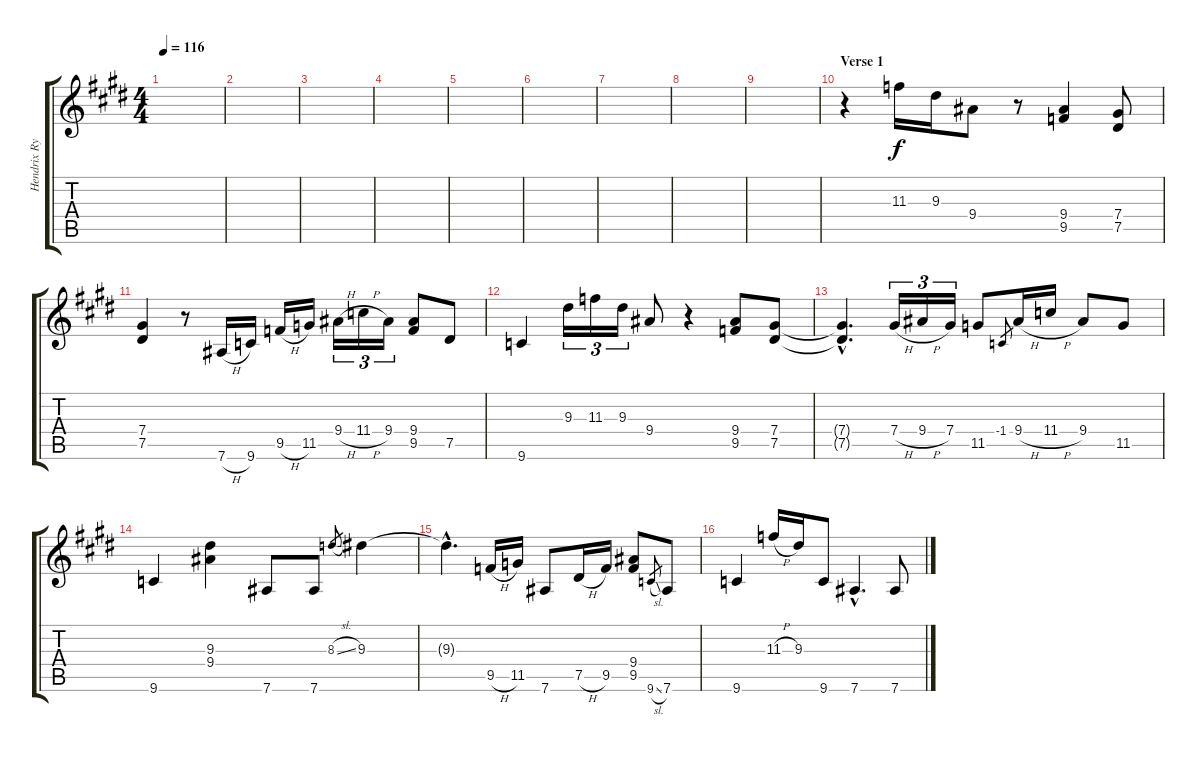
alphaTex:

\track ("Hendrix Rythm" "Hendrix Ry") {instrument electricguitarjazz}
\staff {score tabs}
\tuning (Eb4 Bb3 Gb3 Db3 Ab2 Eb2) {hide}
\ts (4 4)
\tempo 116
\clef g2
\ks c#minor
|
|
|
|
|
|
|
|
|
\section ("" "Verse 1")
r.4 11.3.16 9.3.16 9.4.8 r.8 (9.4 9.5).4 (7.4 7.5).8 |
(7.4 7.5).4 r.8 7.6{h}.16 9.6.16 9.5{h}.16 11.5.16 9.4{h}.16{tu (3 2)} 11.4{h}.16{tu (3 2)} 9.4.16{tu (3 2)} (9.4 9.5).8 7.5.8 |
9.6.4 9.3.16{tu (3 2)} 11.3.16{tu (3 2)} 9.3.16{tu (3 2)} 9.4.8 r.4 (9.4 9.5).8 (7.4 7.5).8 |
(7.4{hac t} 7.5{hac t}).4{d} 7.4{h}.16{tu (3 2)} 9.4{h}.16{tu (3 2)} 7.4.16{tu (3 2)} 11.5.8 -1.4.8{gr} 9.4{h}.16 11.4{h}.16 9.4.8 11.5.8 |
9.6.4 (9.3 9.4).4 7.6.8 7.6.8 8.3{sl}.8{gr} 9.3.4 |
9.3{hac t}.4{d} 9.5{h}.16 11.5.16 7.6.8 7.5{h}.16 9.5.16 (9.4 9.5).8 9.6{sl}.8{gr} 7.6.8 |
9.6.4 11.3{h}.16 9.3.16 9.6.8 7.6{hac}.4{d} 7.6.8
